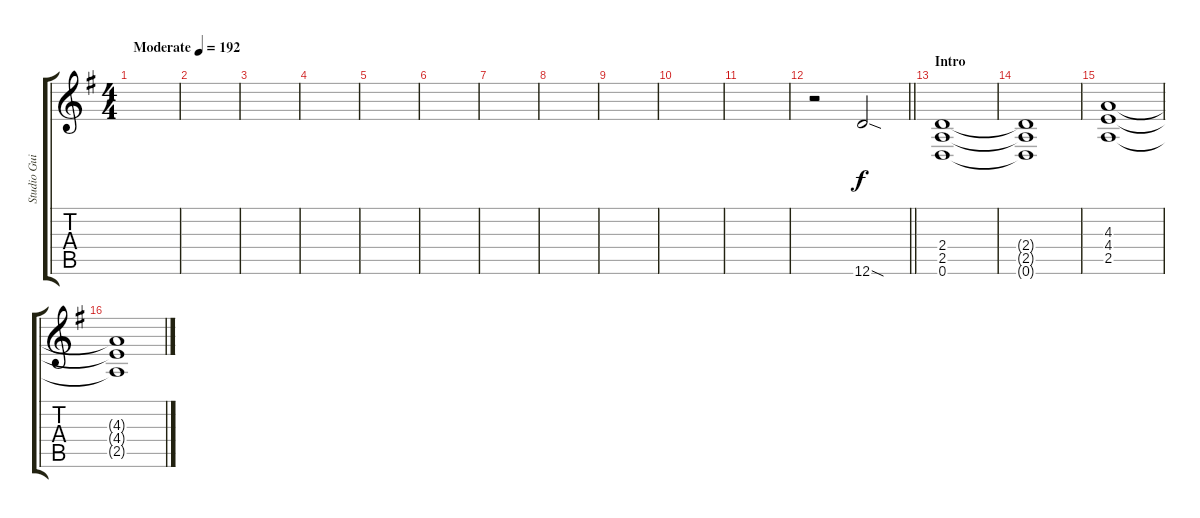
\track ("Studio Guitar" "Studio Gui") {instrument distortionguitar}
\staff {score tabs}
\tuning (D4 A3 F3 C3 G2 D2) {hide}
\ts (4 4)
\tempo (192 "Moderate")
\clef g2
\ks g
|
|
|
|
|
|
|
|
|
|
|
\barLineRight lightlight
r.2 12.6{sod}.2 |
\section ("" "Intro")
(2.4 2.5 0.6).1 |
(2.4{t} 2.5{t} 0.6{t}).1 |
(4.3 4.4 2.5).1 |
(4.3{t} 4.4{t} 2.5{t}).1
